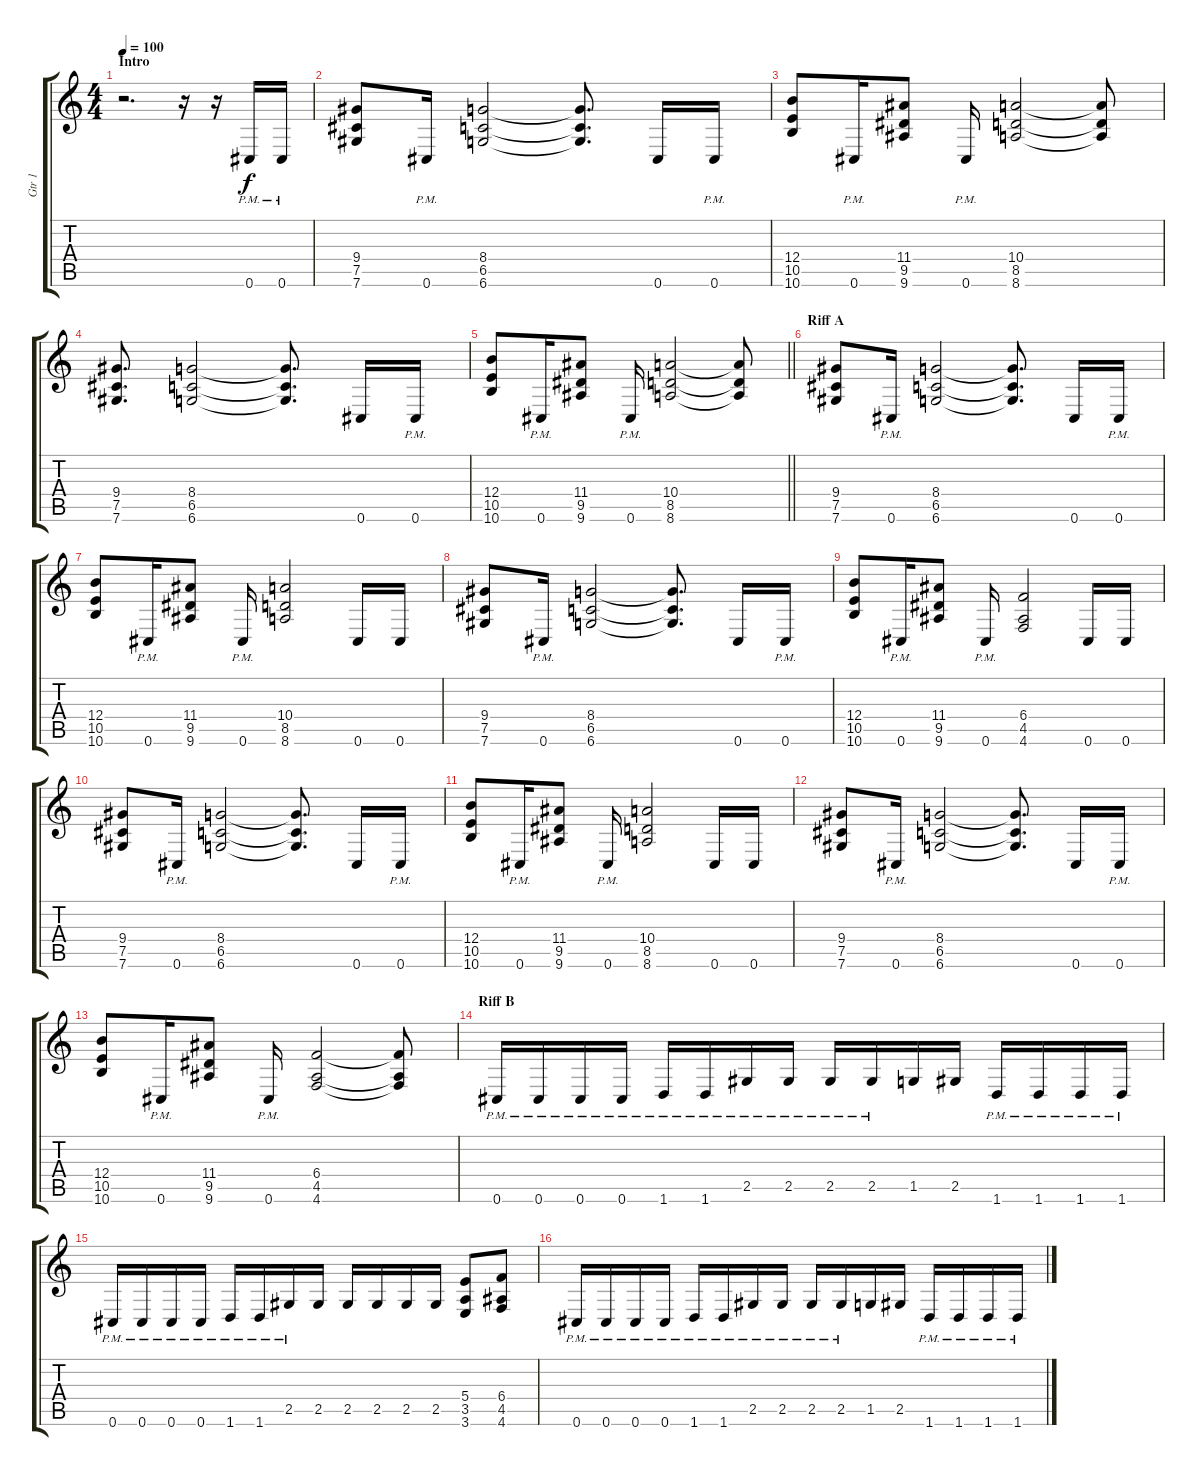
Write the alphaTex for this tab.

\track ("Gtr 1" "Gtr 1") {instrument distortionguitar}
\staff {score tabs}
\tuning (Db4 Ab3 E3 B2 Gb2 Db2) {hide}
\ts (4 4)
\section ("" "Intro ")
\tempo 100
\clef g2
\ks c
r.2{d dy f instrument distortionguitar} r.16 r.16 0.6{pm}.16 0.6{pm}.16 |
(9.4 7.5 7.6).8 0.6{pm}.16 (8.4 6.5 6.6).2 (8.4{t} 6.5{t} 6.6{t}).8{d} 0.6.16 0.6{pm}.16 |
(12.4 10.5 10.6).8 0.6{pm}.16 (11.4 9.5 9.6).8 0.6{pm}.16 (10.4 8.5 8.6).2 (10.4{t} 8.5{t} 8.6{t}).8 |
(9.4 7.5 7.6).8{d} (8.4 6.5 6.6).2 (8.4{t} 6.5{t} 6.6{t}).8{d} 0.6.16 0.6{pm}.16 |
\barLineRight lightlight
(12.4 10.5 10.6).8 0.6{pm}.16 (11.4 9.5 9.6).8 0.6{pm}.16 (10.4 8.5 8.6).2 (10.4{t} 8.5{t} 8.6{t}).8 |
\section ("" "Riff A")
(9.4 7.5 7.6).8 0.6{pm}.16 (8.4 6.5 6.6).2 (8.4{t} 6.5{t} 6.6{t}).8{d} 0.6.16 0.6{pm}.16 |
(12.4 10.5 10.6).8 0.6{pm}.16 (11.4 9.5 9.6).8 0.6{pm}.16 (10.4 8.5 8.6).2 0.6.16 0.6.16 |
(9.4 7.5 7.6).8 0.6{pm}.16 (8.4 6.5 6.6).2 (8.4{t} 6.5{t} 6.6{t}).8{d} 0.6.16 0.6{pm}.16 |
(12.4 10.5 10.6).8 0.6{pm}.16 (11.4 9.5 9.6).8 0.6{pm}.16 (6.4 4.5 4.6).2 0.6.16 0.6.16 |
(9.4 7.5 7.6).8 0.6{pm}.16 (8.4 6.5 6.6).2 (8.4{t} 6.5{t} 6.6{t}).8{d} 0.6.16 0.6{pm}.16 |
(12.4 10.5 10.6).8 0.6{pm}.16 (11.4 9.5 9.6).8 0.6{pm}.16 (10.4 8.5 8.6).2 0.6.16 0.6.16 |
(9.4 7.5 7.6).8 0.6{pm}.16 (8.4 6.5 6.6).2 (8.4{t} 6.5{t} 6.6{t}).8{d} 0.6.16 0.6{pm}.16 |
(12.4 10.5 10.6).8 0.6{pm}.16 (11.4 9.5 9.6).8 0.6{pm}.16 (6.4 4.5 4.6).2 (6.4{t} 4.5{t} 4.6{t}).8 |
\section ("" "Riff B")
0.6{pm}.16 0.6{pm}.16 0.6{pm}.16 0.6{pm}.16 1.6{pm}.16 1.6{pm}.16 2.5{pm}.16 2.5{pm}.16 2.5{pm}.16 2.5{pm}.16 1.5.16 2.5.16 1.6{pm}.16 1.6{pm}.16 1.6{pm}.16 1.6{pm}.16 |
0.6{pm}.16 0.6{pm}.16 0.6{pm}.16 0.6{pm}.16 1.6{pm}.16 1.6{pm}.16 2.5{pm}.16 2.5.16 2.5.16 2.5.16 2.5.16 2.5.16 (5.4 3.5 3.6).8 (6.4 4.5 4.6).8 |
0.6{pm}.16 0.6{pm}.16 0.6{pm}.16 0.6{pm}.16 1.6{pm}.16 1.6{pm}.16 2.5{pm}.16 2.5{pm}.16 2.5{pm}.16 2.5{pm}.16 1.5.16 2.5.16 1.6{pm}.16 1.6{pm}.16 1.6{pm}.16 1.6{pm}.16
